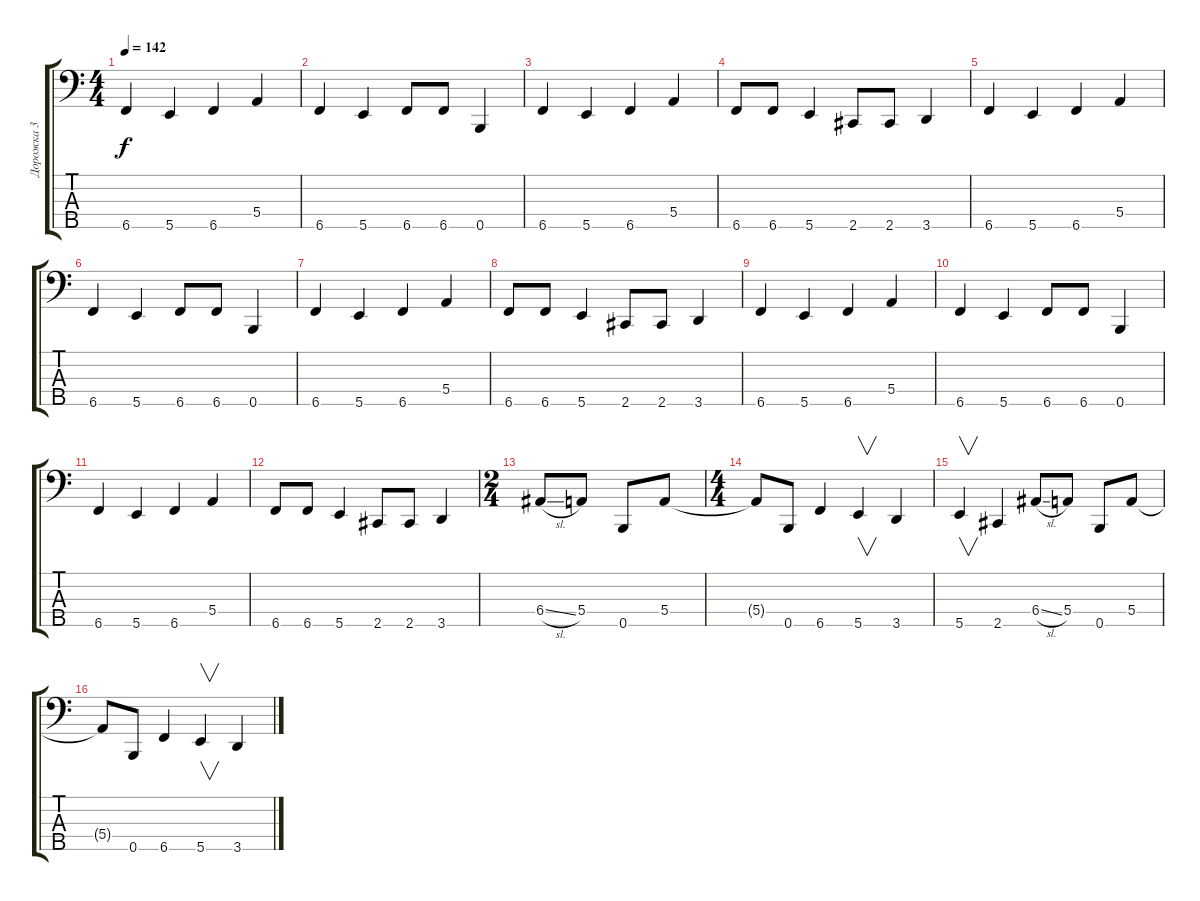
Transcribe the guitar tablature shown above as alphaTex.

\track ("Дорожка 3" "Дорожка 3") {instrument electricbasspick}
\staff {score tabs}
\tuning (G2 D2 A1 E1 B0) {hide}
\ts (4 4)
\tempo 142
\clef f4
\ks c
6.5.4{dy f} 5.5.4 6.5.4 5.4.4 |
6.5.4 5.5.4 6.5.8 6.5.8 0.5.4 |
6.5.4 5.5.4 6.5.4 5.4.4 |
6.5.8 6.5.8 5.5.4 2.5.8 2.5.8 3.5.4 |
6.5.4 5.5.4 6.5.4 5.4.4 |
6.5.4 5.5.4 6.5.8 6.5.8 0.5.4 |
6.5.4 5.5.4 6.5.4 5.4.4 |
6.5.8 6.5.8 5.5.4 2.5.8 2.5.8 3.5.4 |
6.5.4 5.5.4 6.5.4 5.4.4 |
6.5.4 5.5.4 6.5.8 6.5.8 0.5.4 |
6.5.4 5.5.4 6.5.4 5.4.4 |
6.5.8 6.5.8 5.5.4 2.5.8 2.5.8 3.5.4 |
\ts (2 4)
6.4{sl}.8 5.4.8 0.5.8 5.4.8 |
\ts (4 4)
5.4{t}.8 0.5.8 6.5.4 5.5.4{v} 3.5.4 |
5.5.4{v} 2.5.4 6.4{sl}.8 5.4.8 0.5.8 5.4.8 |
5.4{t}.8 0.5.8 6.5.4 5.5.4{v} 3.5.4
